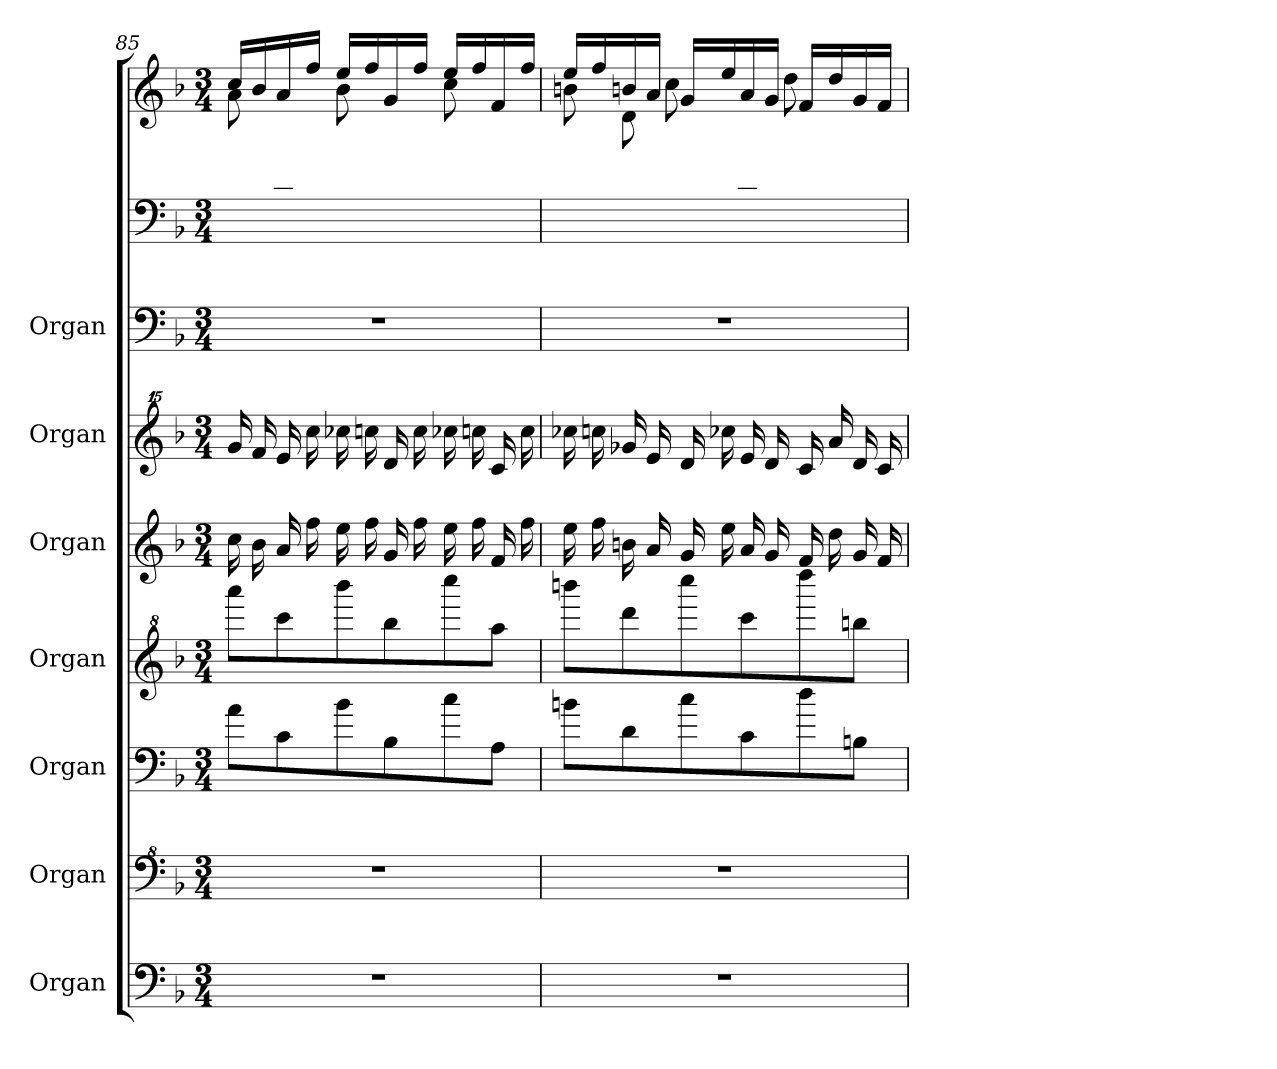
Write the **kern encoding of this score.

**kern	**kern	**kern	**kern	**kern	**kern	**kern	**kern	**kern
*part7	*part6	*part5	*part4	*part3	*part2	*part1	*part1	*part1
*staff9	*staff8	*staff7	*staff6	*staff5	*staff4	*staff3	*staff2	*staff1
*I"Organ	*I"Organ	*I"Organ	*I"Organ	*I"Organ	*I"Organ	*I"Organ	*	*
*	*I'Org.	*	*	*	*	*	*	*
*clefF4	*clefF^4	*clefF4	*clefG^2	*clefG2	*clefG^^2	*clefF4	*clefF4	*clefG2
*k[b-]	*k[b-]	*k[b-]	*k[b-]	*k[b-]	*k[b-]	*k[b-]	*k[b-]	*k[b-]
*M3/4	*M3/4	*M3/4	*M3/4	*M3/4	*M3/4	*M3/4	*M3/4	*M3/4
=85	=85	=85	=85	=85	=85	=85	=85	=85
*	*	*	*	*	*	*	*^	*^
2.r	2.r	8a\L	8aaaa\L	16cc\	16ggg/	2.r	8ryy	2.ryy	16cc/LL	8a\L
.	.	.	.	16b-\	16fff/	.	.	.	16b-/	.
.	.	8c\	8cccc\	16a/	16eee/	.	8c/	.	16a/	8ryy
.	.	.	.	16ff\	16cccc\	.	.	.	16ff/JJ	.
.	.	8b-\	8bbbb-\	16ee\	16cccc-X\	.	8ryy	.	16ee/LL	8b-\
.	.	.	.	16ff\	16ccccn\	.	.	.	16ff/	.
.	.	8B-\	8bbb-\	16g/	16ddd/	.	8B-/	.	16g/	8ryy
.	.	.	.	16ff\	16cccc\	.	.	.	16ff/JJ	.
.	.	8cc\	8ccccc\	16ee\	16cccc-X\	.	8ryy	.	16ee/LL	8cc\
.	.	.	.	16ff\	16ccccn\	.	.	.	16ff/	.
.	.	8A\J	8aaa\J	16f/	16ccc/	.	8A/J	.	16f/	8ryy
.	.	.	.	16ff\	16cccc\	.	.	.	16ff/JJ	.
!!LO:PB:g=z	!!
=86	=86	=86	=86	=86	=86	=86	=86	=86	=86	=86
2.r	2.r	8bn\L	8bbbbn\L	16ee\	16cccc-X\	2.r	4.ryy	2.ryy	16ee/LL	8bn\L
.	.	.	.	16ff\	16ccccn\	.	.	.	16ff/	.
.	.	8d\	8dddd\	16bn\	16ggg-X/	.	.	.	16bn/	8d\
.	.	.	.	16a/	16eee/	.	.	.	16a/JJ	.
.	.	8cc\	8ccccc\	16g/	16ddd/	.	.	.	16g/LL	8cc\
.	.	.	.	16ee\	16cccc-X\	.	.	.	16ee/	.
.	.	8c\	8cccc\	16a/	16eee/	.	8c/	.	16a/	8ryy
.	.	.	.	16g/	16ddd/	.	.	.	16g/JJ	.
.	.	8dd\	8ddddd\	16f/	16ccc/	.	8ryy	.	16f/LL	8dd\
.	.	.	.	16dd\	16aaa/	.	.	.	16dd/	.
.	.	8Bn\J	8bbbn\J	16g/	16ddd/	.	8Bn/J	.	16g/	8ryy
.	.	.	.	16f/	16ccc/	.	.	.	16f/JJ	.
*	*	*	*	*	*	*	*v	*v	*	*
*	*	*	*	*	*	*	*	*v	*v
=	=	=	=	=	=	=	=	=
*-	*-	*-	*-	*-	*-	*-	*-	*-
